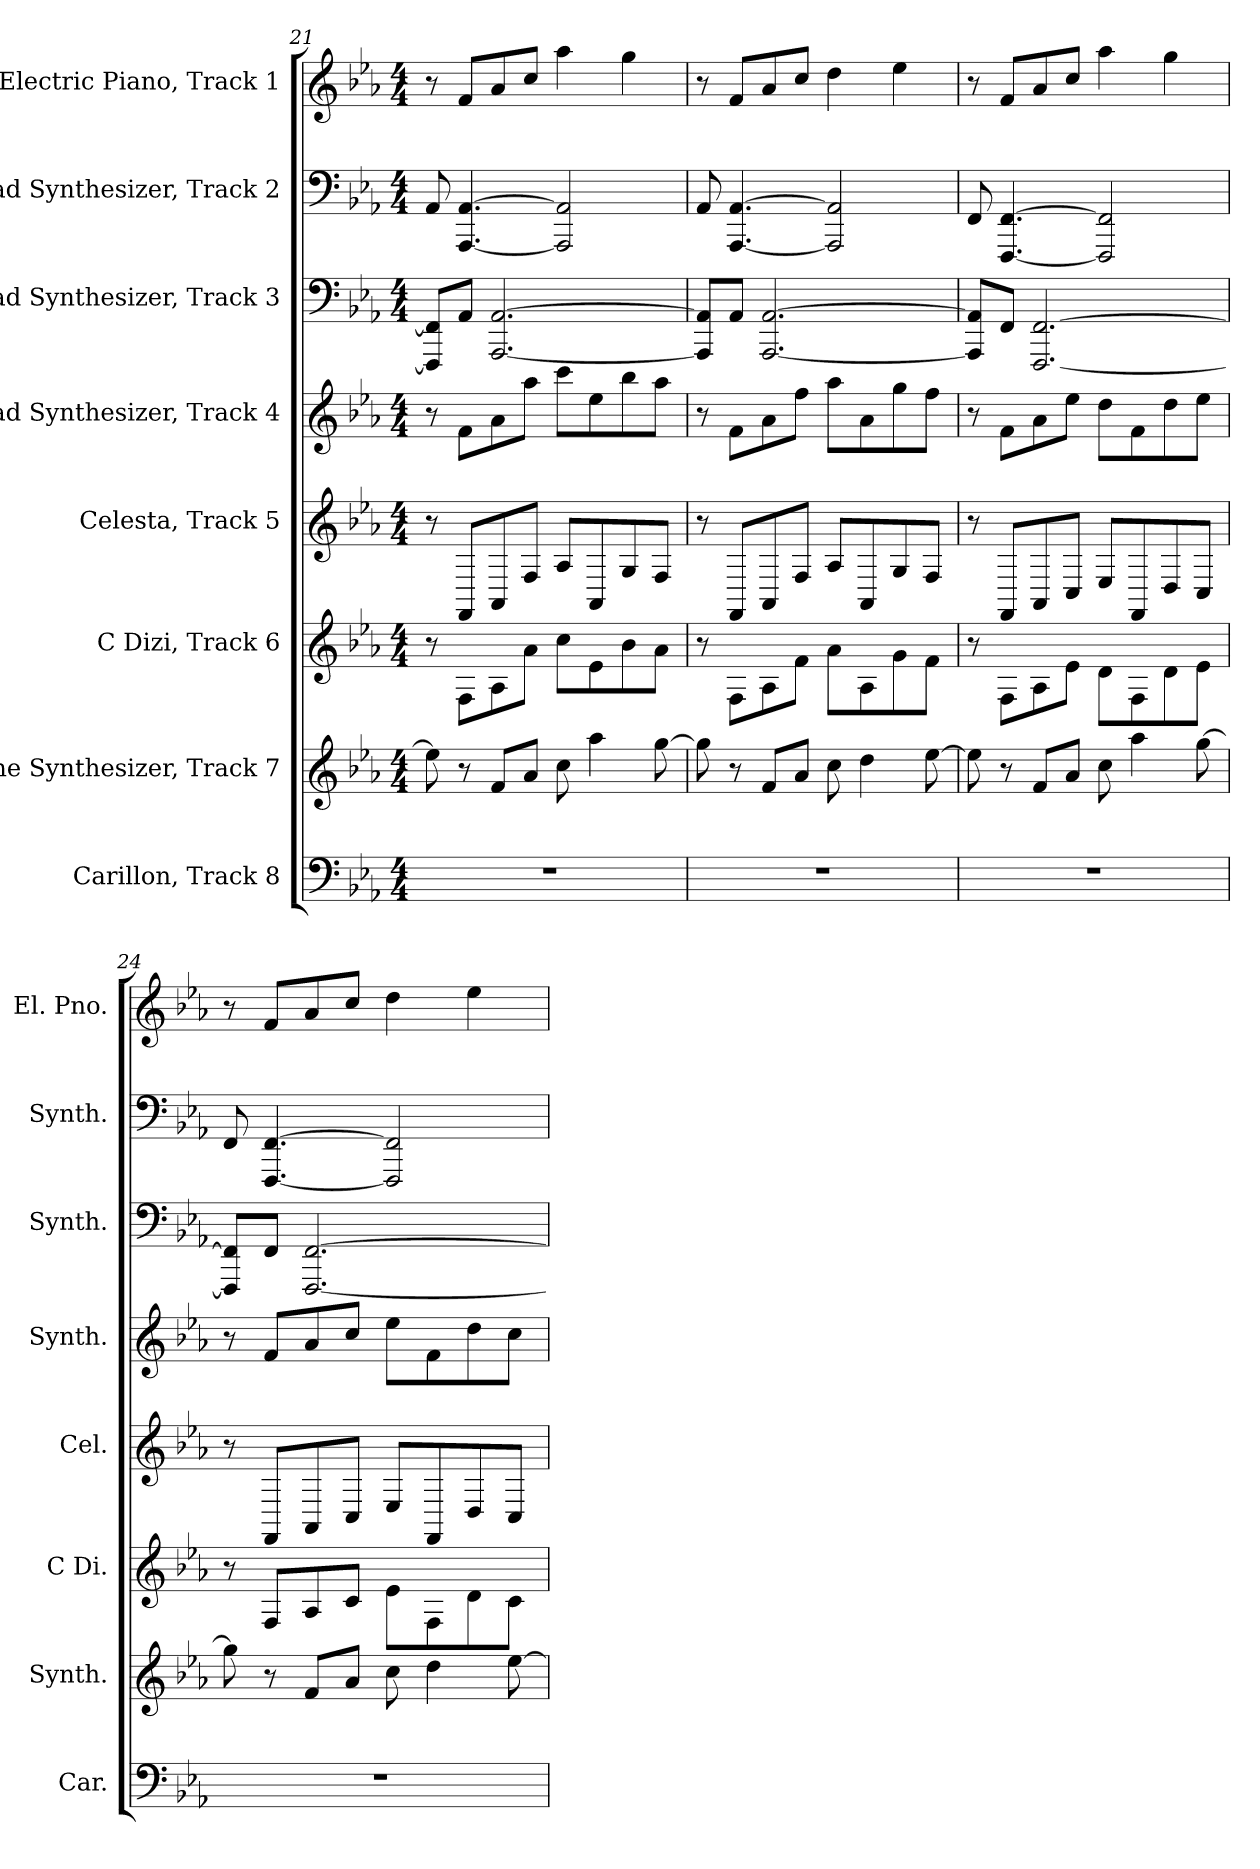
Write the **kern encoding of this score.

**kern	**kern	**kern	**kern	**kern	**kern	**kern	**kern
*part8	*part7	*part6	*part5	*part4	*part3	*part2	*part1
*staff8	*staff7	*staff6	*staff5	*staff4	*staff3	*staff2	*staff1
*I"Carillon, Track 8	*I"Sine Synthesizer, Track 7	*I"C Dizi, Track 6	*I"Celesta, Track 5	*I"Pad Synthesizer, Track 4	*I"Pad Synthesizer, Track 3	*I"Pad Synthesizer, Track 2	*I"Electric Piano, Track 1
*I'Car.	*I'Synth.	*I'C Di.	*I'Cel.	*I'Synth.	*I'Synth.	*I'Synth.	*I'El. Pno.
!!LO:PB:g=z
*clefF4	*clefG2	*clefG2	*clefG2	*clefG2	*clefF4	*clefF4	*clefG2
*	*	*ITrd-7c-12	*ITrd-7c-12	*	*	*	*
*k[b-e-a-]	*k[b-e-a-]	*k[b-e-a-]	*k[b-e-a-]	*k[b-e-a-]	*k[b-e-a-]	*k[b-e-a-]	*k[b-e-a-]
*M4/4	*M4/4	*M4/4	*M4/4	*M4/4	*M4/4	*M4/4	*M4/4
=21	=21	=21	=21	=21	=21	=21	=21
1r	8ee-\]	8r	8r	8r	8FFF/] 8FF/]L	8AA-/	8r
.	8r	8f\L	8F/L	8f\L	8AA-/J	[4.AAA-/ [4.AA-/	8f/L
.	8f/L	8a-\	8A-/	8a-\	[2.AAA-/ [2.AA-/	.	8a-/
.	8a-/J	8aa-\J	8f/J	8aa-\J	.	.	8cc/J
.	8cc\	8ccc\L	8a-/L	8ccc\L	.	2AAA-/] 2AA-/]	4aa-\
.	4aa-\	8ee-\	8A-/	8ee-\	.	.	.
.	.	8bb-\	8g/	8bb-\	.	.	4gg\
.	[8gg\	8aa-\J	8f/J	8aa-\J	.	.	.
=22	=22	=22	=22	=22	=22	=22	=22
1r	8gg\]	8r	8r	8r	8AAA-/] 8AA-/]L	8AA-/	8r
.	8r	8f\L	8F/L	8f\L	8AA-/J	[4.AAA-/ [4.AA-/	8f/L
.	8f/L	8a-\	8A-/	8a-\	[2.AAA-/ [2.AA-/	.	8a-/
.	8a-/J	8ff\J	8f/J	8ff\J	.	.	8cc/J
.	8cc\	8aa-\L	8a-/L	8aa-\L	.	2AAA-/] 2AA-/]	4dd\
.	4dd\	8a-\	8A-/	8a-\	.	.	.
.	.	8gg\	8g/	8gg\	.	.	4ee-\
.	[8ee-\	8ff\J	8f/J	8ff\J	.	.	.
=23	=23	=23	=23	=23	=23	=23	=23
1r	8ee-\]	8r	8r	8r	8AAA-/] 8AA-/]L	8FF/	8r
.	8r	8f\L	8F/L	8f\L	8FF/J	[4.FFF/ [4.FF/	8f/L
.	8f/L	8a-\	8A-/	8a-\	[2.FFF/ [2.FF/	.	8a-/
.	8a-/J	8ee-\J	8c/J	8ee-\J	.	.	8cc/J
.	8cc\	8dd\L	8e-/L	8dd\L	.	2FFF/] 2FF/]	4aa-\
.	4aa-\	8f\	8F/	8f\	.	.	.
.	.	8dd\	8d/	8dd\	.	.	4gg\
.	[8gg\	8ee-\J	8c/J	8ee-\J	.	.	.
!!LO:PB:g=z
=24	=24	=24	=24	=24	=24	=24	=24
1r	8gg\]	8r	8r	8r	8FFF/] 8FF/]L	8FF/	8r
.	8r	8f/L	8F/L	8f/L	8FF/J	[4.FFF/ [4.FF/	8f/L
.	8f/L	8a-/	8A-/	8a-/	[2.FFF/ [2.FF/	.	8a-/
.	8a-/J	8cc/J	8c/J	8cc/J	.	.	8cc/J
.	8cc\	8ee-\L	8e-/L	8ee-\L	.	2FFF/] 2FF/]	4dd\
.	4dd\	8f\	8F/	8f\	.	.	.
.	.	8dd\	8d/	8dd\	.	.	4ee-\
.	[8ee-\	8cc\J	8c/J	8cc\J	.	.	.
=	=	=	=	=	=	=	=
*-	*-	*-	*-	*-	*-	*-	*-
